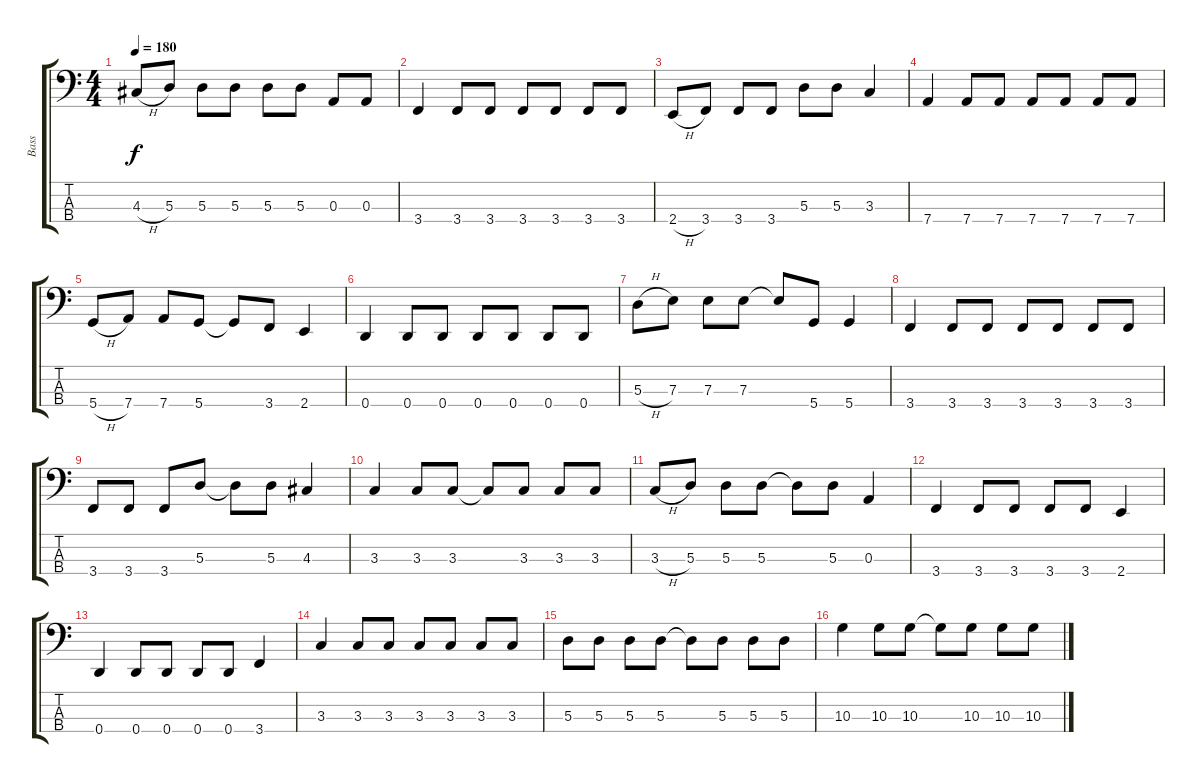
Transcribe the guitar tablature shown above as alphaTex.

\track ("Bass" "Bass") {instrument acousticbass}
\staff {score tabs}
\tuning (G2 D2 A1 D1) {hide}
\ts (4 4)
\tempo 180
\clef f4
\ks c
4.3{h}.8{dy f} 5.3.8 5.3.8 5.3.8 5.3.8 5.3.8 0.3.8 0.3.8 |
3.4.4 3.4.8 3.4.8 3.4.8 3.4.8 3.4.8 3.4.8 |
2.4{h}.8 3.4.8 3.4.8 3.4.8 5.3.8 5.3.8 3.3.4 |
7.4.4 7.4.8 7.4.8 7.4.8 7.4.8 7.4.8 7.4.8 |
5.4{h}.8 7.4.8 7.4.8 5.4.8 5.4{t}.8 3.4.8 2.4.4 |
0.4.4 0.4.8 0.4.8 0.4.8 0.4.8 0.4.8 0.4.8 |
5.3{h}.8 7.3.8 7.3.8 7.3.8 7.3{t}.8 5.4.8 5.4.4 |
3.4.4 3.4.8 3.4.8 3.4.8 3.4.8 3.4.8 3.4.8 |
3.4.8 3.4.8 3.4.8 5.3.8 5.3{t}.8 5.3.8 4.3.4 |
3.3.4 3.3.8 3.3.8 3.3{t}.8 3.3.8 3.3.8 3.3.8 |
3.3{h}.8 5.3.8 5.3.8 5.3.8 5.3{t}.8 5.3.8 0.3.4 |
3.4.4 3.4.8 3.4.8 3.4.8 3.4.8 2.4.4 |
0.4.4 0.4.8 0.4.8 0.4.8 0.4.8 3.4.4 |
3.3.4 3.3.8 3.3.8 3.3.8 3.3.8 3.3.8 3.3.8 |
5.3.8 5.3.8 5.3.8 5.3.8 5.3{t}.8 5.3.8 5.3.8 5.3.8 |
10.3.4 10.3.8 10.3.8 10.3{t}.8 10.3.8 10.3.8 10.3.8
